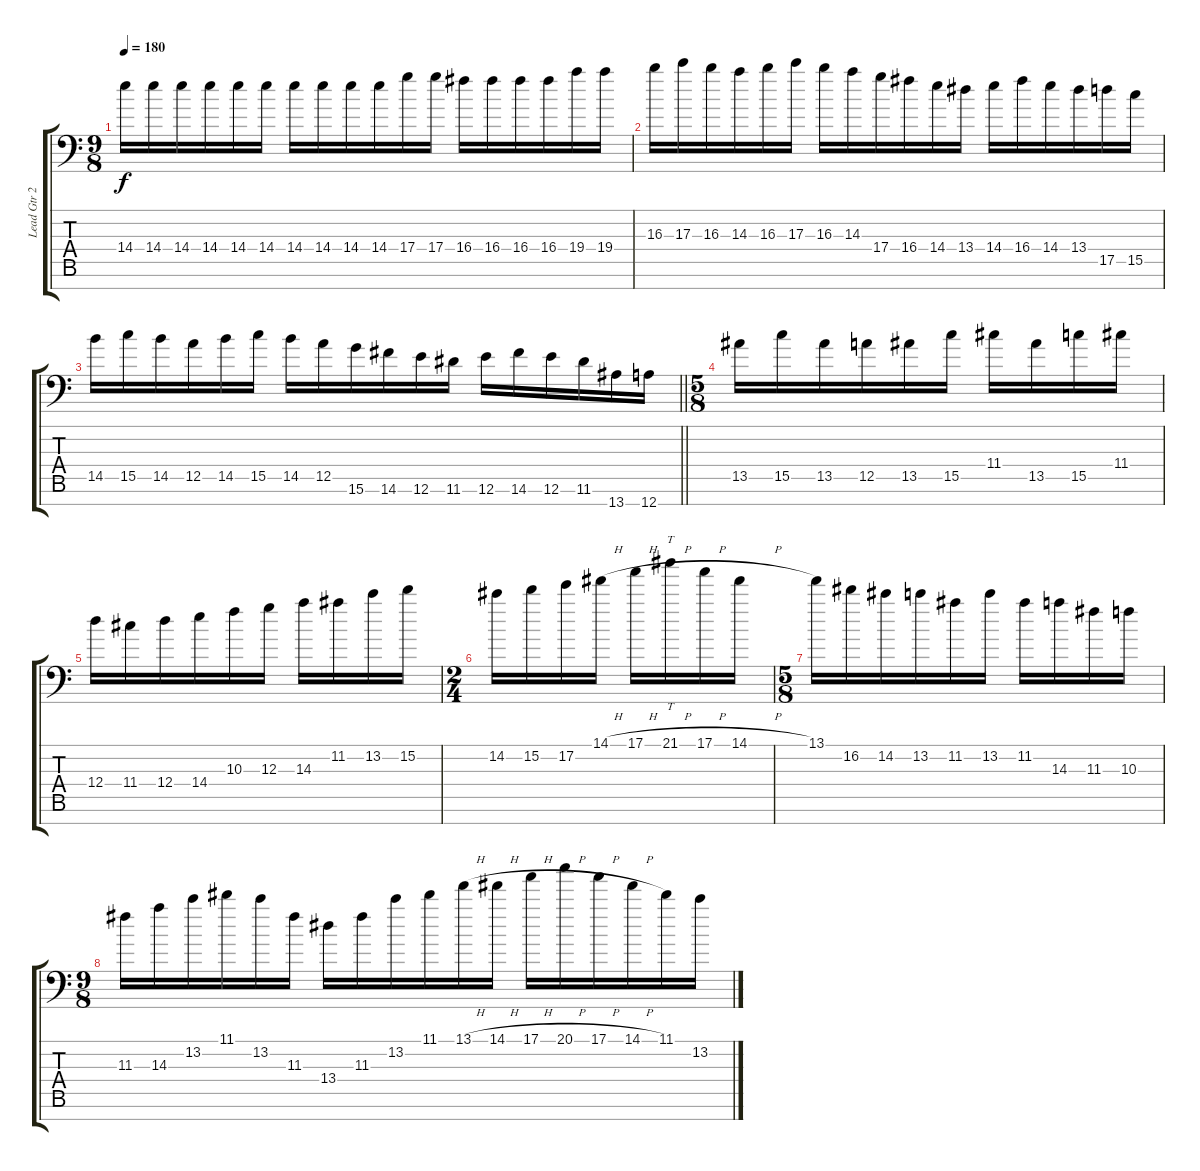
\track ("Lead Gtr 2" "Lead Gtr 2") {instrument distortionguitar}
\staff {score tabs}
\tuning (E4 B3 G3 D3 A2 E2 A1) {hide}
\ts (9 8)
\tempo 180
\clef f4
\ks c
14.4.16{dy f} 14.4.16 14.4.16 14.4.16 14.4.16 14.4.16 14.4.16 14.4.16 14.4.16 14.4.16 17.4.16 17.4.16 16.4.16 16.4.16 16.4.16 16.4.16 19.4.16 19.4.16 |
16.3.16 17.3.16 16.3.16 14.3.16 16.3.16 17.3.16 16.3.16 14.3.16 17.4.16 16.4.16 14.4.16 13.4.16 14.4.16 16.4.16 14.4.16 13.4.16 17.5.16 15.5.16 |
\barLineRight lightlight
14.5.16 15.5.16 14.5.16 12.5.16 14.5.16 15.5.16 14.5.16 12.5.16 15.6.16 14.6.16 12.6.16 11.6.16 12.6.16 14.6.16 12.6.16 11.6.16 13.7.16 12.7.16 |
\ts (5 8)
\section ("" "")
13.5.16 15.5.16 13.5.16 12.5.16 13.5.16 15.5.16 11.4.16 13.5.16 15.5.16 11.4.16 |
12.4.16 11.4.16 12.4.16 14.4.16 10.3.16 12.3.16 14.3.16 11.2.16 13.2.16 15.2.16 |
\ts (2 4)
14.2.16 15.2.16 17.2.16 14.1{h}.16 17.1{h}.16 21.1{h}.16{tt} 17.1{h}.16 14.1{h}.16 |
\ts (5 8)
13.1.16 16.2.16 14.2.16 13.2.16 11.2.16 13.2.16 11.2.16 14.3.16 11.3.16 10.3.16 |
\ts (9 8)
11.3.16 14.3.16 13.2.16 11.1.16 13.2.16 11.3.16 13.4.16 11.3.16 13.2.16 11.1.16 13.1{h}.16 14.1{h}.16 17.1{h}.16 20.1{h}.16 17.1{h}.16 14.1{h}.16 11.1.16 13.2.16
